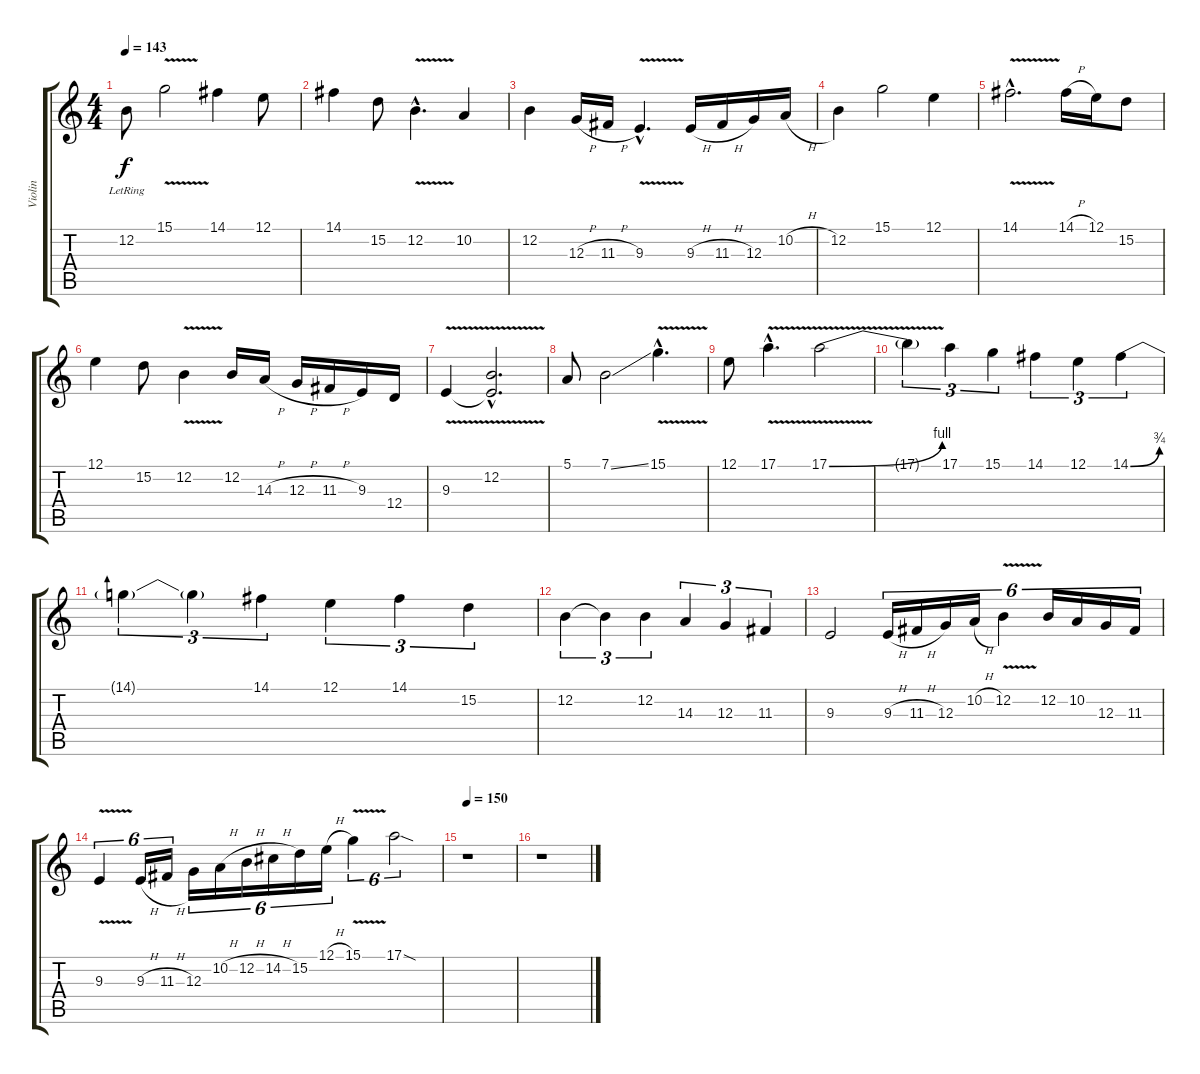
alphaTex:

\track ("Violin" "Violin") {instrument violin}
\staff {score tabs}
\tuning (E4 B3 G3 D3 A2 E2) {hide}
\ts (4 4)
\tempo 143
\clef g2
\ks c
12.2{lr}.8{dy f} 15.1{v}.2 14.1.4 12.1.8 |
14.1.4 15.2.8 12.2{v hac}.4{d} 10.2.4 |
12.2.4 12.3{h}.16 11.3{h}.16 9.3{v hac}.4{d} 9.3{h}.16 11.3{h}.16 12.3.16 10.2{h}.16 |
12.2.4 15.1.2 12.1.4 |
14.1{v hac}.2{d} 14.1{h}.16 12.1.16 15.2.8 |
12.1.4 15.2.8 12.2{v}.4 12.2.16 14.3{h}.16 12.3{h}.16 11.3{h}.16 9.3.16 12.4.16 |
9.3{v}.4 (12.2{v hac} 9.3{hac t}).2{d} |
5.1.8 7.1{ss}.2 15.1{v hac}.4{d} |
12.1.8 17.1{v hac}.4{d} 17.1{be (bend 0 0 60 4) v}.2 |
17.1{t}.4{tu (3 2)} 17.1.4{tu (3 2)} 15.1.4{tu (3 2)} 14.1.4{tu (3 2)} 12.1.4{tu (3 2)} 14.1{be (bend 0 0 60 3)}.4{tu (3 2)} |
14.1{t}.4{tu (3 2)} 14.1{t}.4{tu (3 2)} 14.1.4{tu (3 2)} 12.1.4{tu (3 2)} 14.1.4{tu (3 2)} 15.2.4{tu (3 2)} |
12.2.4{tu (3 2)} 12.2{t}.4{tu (3 2)} 12.2.4{tu (3 2)} 14.3.4{tu (3 2)} 12.3.4{tu (3 2)} 11.3.4{tu (3 2)} |
9.3.2 9.3{h}.16{tu (6 4)} 11.3{h}.16{tu (6 4)} 12.3.16{tu (6 4)} 10.2{h}.16{tu (6 4)} 12.2{v}.4{tu (6 4)} 12.2.16{tu (6 4)} 10.2.16{tu (6 4)} 12.3.16{tu (6 4)} 11.3.16{tu (6 4)} |
9.3{v}.4{tu (6 4)} 9.3{h}.16{tu (6 4)} 11.3{h}.16{tu (6 4)} 12.3.16{tu (6 4)} 10.2{h}.16{tu (6 4)} 12.2{h}.16{tu (6 4)} 14.2{h}.16{tu (6 4)} 15.2.16{tu (6 4)} 12.1{h}.16{tu (6 4)} 15.1{v}.4{tu (6 4)} 17.1{sod}.2{tu (6 4)} |
\tempo 150
r.1 |
r.1
